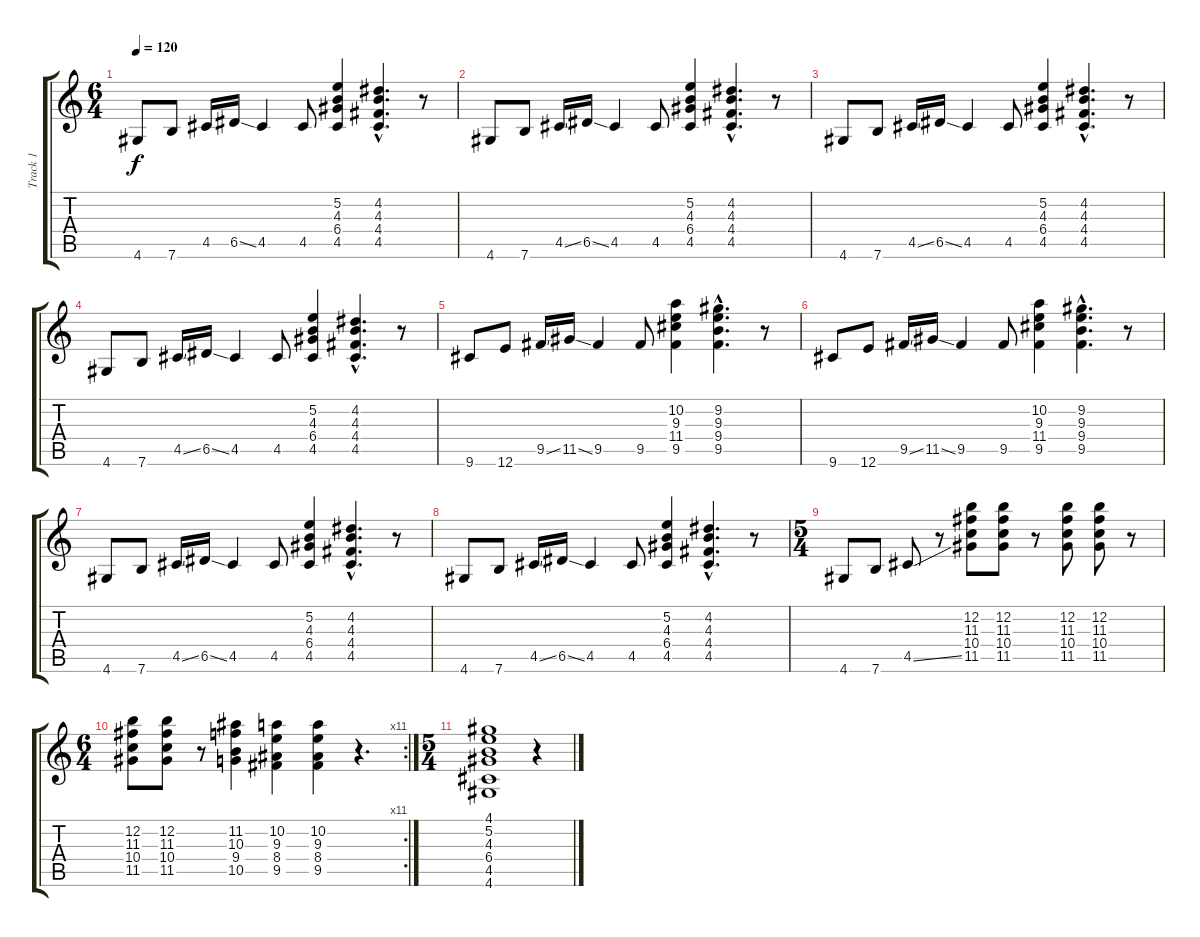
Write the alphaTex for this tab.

\track ("Track 1" "Track 1") {instrument acousticguitarnylon}
\staff {score tabs}
\tuning (E4 B3 G3 D3 A2 E2) {hide}
\ts (6 4)
\tempo 120
\clef g2
\ks c
4.6.8{dy f instrument acousticguitarnylon} 7.6.8 4.5.16 6.5{ss}.16 4.5.4 4.5.8 (5.2 4.3 6.4 4.5).4 (4.2{hac} 4.3{hac} 4.4{hac} 4.5{hac}).4{d} r.8 |
4.6.8 7.6.8 4.5{ss}.16 6.5{ss}.16 4.5.4 4.5.8 (5.2 4.3 6.4 4.5).4 (4.2{hac} 4.3{hac} 4.4{hac} 4.5{hac}).4{d} r.8 |
4.6.8 7.6.8 4.5{ss}.16 6.5{ss}.16 4.5.4 4.5.8 (5.2 4.3 6.4 4.5).4 (4.2{hac} 4.3{hac} 4.4{hac} 4.5{hac}).4{d} r.8 |
4.6.8 7.6.8 4.5{ss}.16 6.5{ss}.16 4.5.4 4.5.8 (5.2 4.3 6.4 4.5).4 (4.2{hac} 4.3{hac} 4.4{hac} 4.5{hac}).4{d} r.8 |
9.6.8 12.6.8 9.5{ss}.16 11.5{ss}.16 9.5.4 9.5.8 (10.2 9.3 11.4 9.5).4 (9.2{hac} 9.3{hac} 9.4{hac} 9.5{hac}).4{d} r.8 |
9.6.8 12.6.8 9.5{ss}.16 11.5{ss}.16 9.5.4 9.5.8 (10.2 9.3 11.4 9.5).4 (9.2{hac} 9.3{hac} 9.4{hac} 9.5{hac}).4{d} r.8 |
4.6.8 7.6.8 4.5{ss}.16 6.5{ss}.16 4.5.4 4.5.8 (5.2 4.3 6.4 4.5).4 (4.2{hac} 4.3{hac} 4.4{hac} 4.5{hac}).4{d} r.8 |
4.6.8 7.6.8 4.5{ss}.16 6.5{ss}.16 4.5.4 4.5.8 (5.2 4.3 6.4 4.5).4 (4.2{hac} 4.3{hac} 4.4{hac} 4.5{hac}).4{d} r.8 |
\ts (5 4)
4.6.8 7.6.8 4.5{ss}.8 r.8 (12.2 11.3 10.4 11.5).8 (12.2 11.3 10.4 11.5).8 r.8 (12.2 11.3 10.4 11.5).8 (12.2 11.3 10.4 11.5).8 r.8 |
\rc 11
\ts (6 4)
(12.2 11.3 10.4 11.5).8 (12.2 11.3 10.4 11.5).8 r.8 (11.2 10.3 9.4 10.5).4 (10.2 9.3 8.4 9.5).4 (10.2 9.3 8.4 9.5).4 r.4{d} |
\ts (5 4)
(4.1 5.2 4.3 6.4 4.5 4.6).1 r.4
